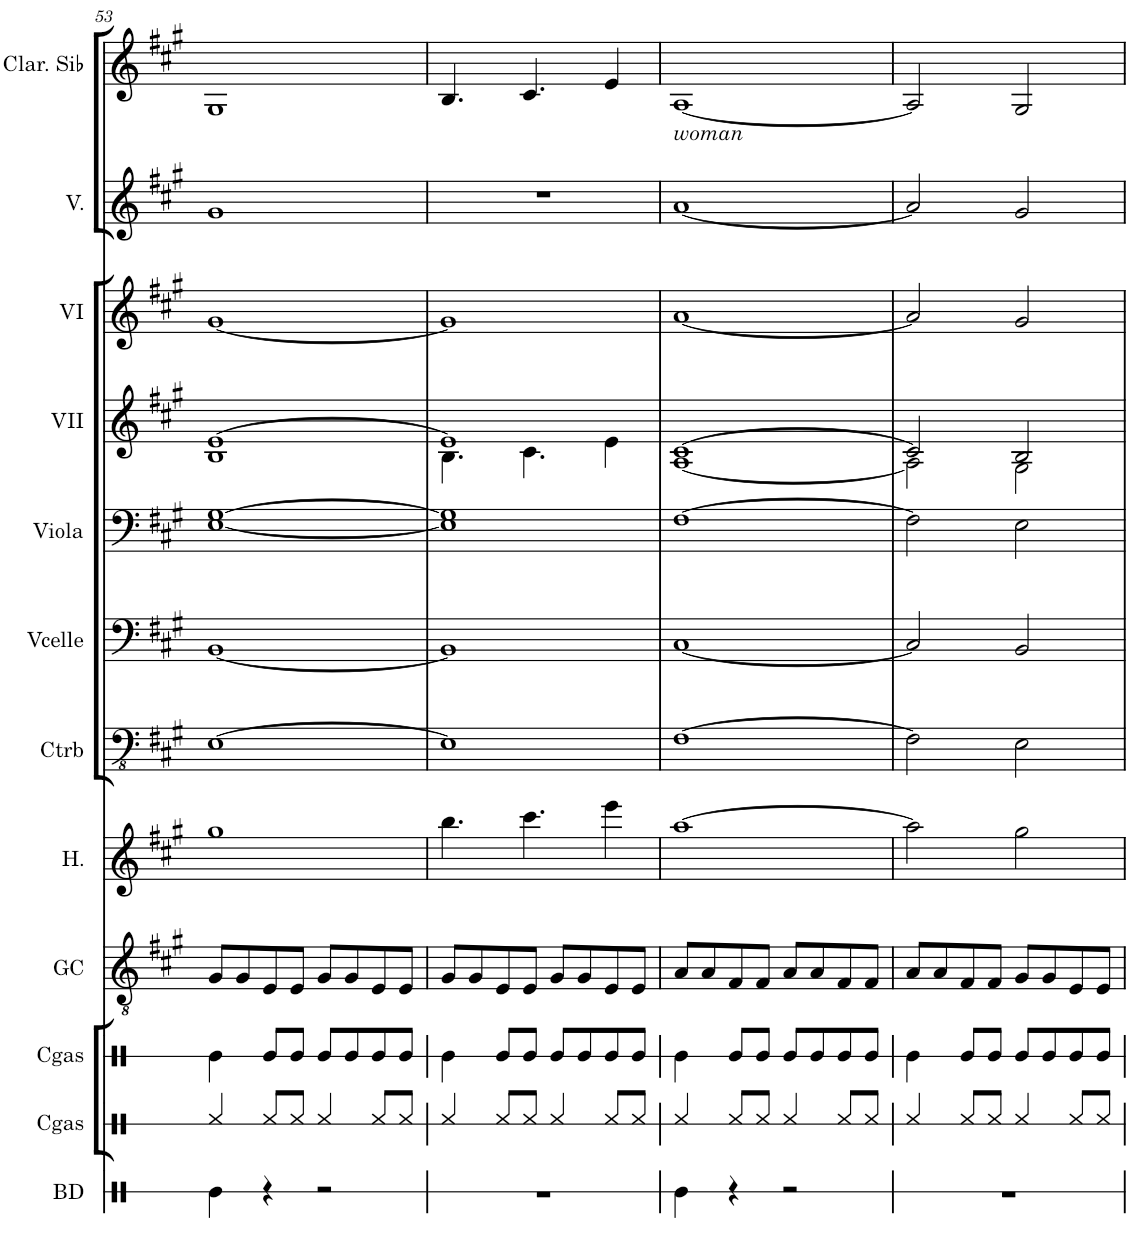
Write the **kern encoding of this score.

**kern	**kern	**kern	**kern	**kern	**kern	**kern	**kern	**kern
*part9	*part8	*part7	*part6	*part5	*part4	*part3	*part2	*part1
*staff9	*staff8	*staff7	*staff6	*staff5	*staff4	*staff3	*staff2	*staff1
*I"Classical Guitar	*I"Harp	*I"Contrabass	*I"Violoncello	*I"Viola	*I"Violin II	*I"Violin I	*I"Vox	*I"Clarinette en Sib
*	*I'H.	*I'Ctrb	*	*I'Viola	*I'VII	*I'VI	*I'V.	*I'Clar. Sib
!!LO:PB:g=z
*clefGv2	*clefG2	*clefFv4	*clefF4	*clefF4	*clefG2	*clefG2	*clefG2	*clefG2
*	*	*ITrd7c12	*	*	*	*	*	*ITrd1c2
*k[f#c#g#]	*k[f#c#g#]	*k[f#c#g#]	*k[f#c#g#]	*k[f#c#g#]	*k[f#c#g#]	*k[f#c#g#]	*k[f#c#g#]	*k[f#c#g#]
*M4/4	*M4/4	*M4/4	*M4/4	*M4/4	*M4/4	*M4/4	*M4/4	*M4/4
=53	=53	=53	=53	=53	=53	=53	=53	=53
*	*	*	*	*	*^	*	*	*
8G#/L	1gg#	[1EE	[1BB	[1E [1G#	[1e	1B	[1g#	1g#	1G#
8G#/	.	.	.	.	.	.	.	.	.
8E/	.	.	.	.	.	.	.	.	.
8E/J	.	.	.	.	.	.	.	.	.
8G#/L	.	.	.	.	.	.	.	.	.
8G#/	.	.	.	.	.	.	.	.	.
8E/	.	.	.	.	.	.	.	.	.
8E/J	.	.	.	.	.	.	.	.	.
=54	=54	=54	=54	=54	=54	=54	=54	=54	=54
8G#/L	4.bb\	1EE]	1BB]	1E] 1G#]	1e]	4.B\	1g#]	1r	4.B/
8G#/	.	.	.	.	.	.	.	.	.
8E/	.	.	.	.	.	.	.	.	.
8E/J	4.ccc#\	.	.	.	.	4.c#\	.	.	4.c#/
8G#/L	.	.	.	.	.	.	.	.	.
8G#/	.	.	.	.	.	.	.	.	.
8E/	4eee\	.	.	.	.	4e\	.	.	4e/
8E/J	.	.	.	.	.	.	.	.	.
=55	=55	=55	=55	=55	=55	=55	=55	=55	=55
!	!	!	!	!	!	!	!	!LO:TX:a:i:t=woman	!
8A/L	[1aa	[1FF#	[1C#	[1F#	[1c#	[1A	[1a	[1a	[1A
8A/	.	.	.	.	.	.	.	.	.
8F#/	.	.	.	.	.	.	.	.	.
8F#/J	.	.	.	.	.	.	.	.	.
8A/L	.	.	.	.	.	.	.	.	.
8A/	.	.	.	.	.	.	.	.	.
8F#/	.	.	.	.	.	.	.	.	.
8F#/J	.	.	.	.	.	.	.	.	.
=56	=56	=56	=56	=56	=56	=56	=56	=56	=56
8A/L	2aa\]	2FF#\]	2C#/]	2F#\]	2c#/]	2A\]	2a/]	2a/]	2A/]
8A/	.	.	.	.	.	.	.	.	.
8F#/	.	.	.	.	.	.	.	.	.
8F#/J	.	.	.	.	.	.	.	.	.
8G#/L	2gg#\	2EE\	2BB/	2E\	2B/	2G#\	2g#/	2g#/	2G#/
8G#/	.	.	.	.	.	.	.	.	.
8E/	.	.	.	.	.	.	.	.	.
8E/J	.	.	.	.	.	.	.	.	.
*	*	*	*	*	*v	*v	*	*	*
=	=	=	=	=	=	=	=	=
*-	*-	*-	*-	*-	*-	*-	*-	*-
